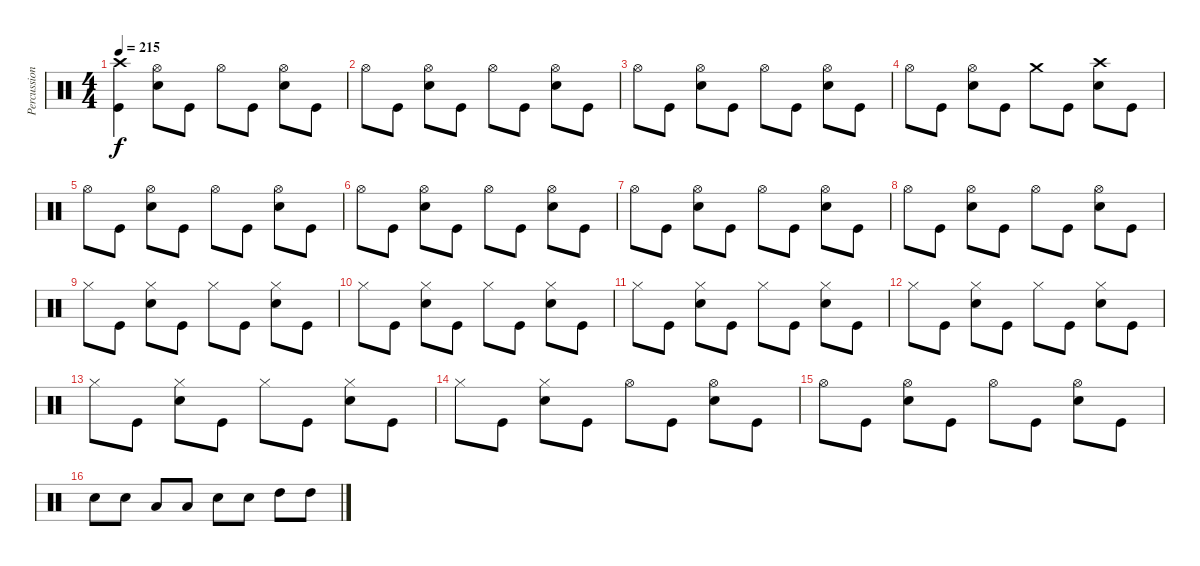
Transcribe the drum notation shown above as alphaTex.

\track ("Percussion" "Percussion") {instrument percussion}
\staff {score}
\articulation defaults
\ts (4 4)
\tempo 215
\clef neutral
\ks c
("Crash high (hit)" "Kick (hit)").4{dy f} ("Hi-Hat (open)" "Electric Snare (hit)").8 "Kick (hit)".8 "Hi-Hat (open)".8 "Kick (hit)".8 ("Hi-Hat (open)" "Electric Snare (hit)").8 "Kick (hit)".8 |
"Hi-Hat (open)".8 "Kick (hit)".8 ("Hi-Hat (open)" "Electric Snare (hit)").8 "Kick (hit)".8 "Hi-Hat (open)".8 "Kick (hit)".8 ("Hi-Hat (open)" "Electric Snare (hit)").8 "Kick (hit)".8 |
"Hi-Hat (open)".8 "Kick (hit)".8 ("Hi-Hat (open)" "Electric Snare (hit)").8 "Kick (hit)".8 "Hi-Hat (open)".8 "Kick (hit)".8 ("Hi-Hat (open)" "Electric Snare (hit)").8 "Kick (hit)".8 |
"Hi-Hat (open)".8 "Kick (hit)".8 ("Hi-Hat (open)" "Electric Snare (hit)").8 "Kick (hit)".8 "Crash medium (hit)".8 "Kick (hit)".8 ("Crash high (hit)" "Electric Snare (hit)").8 "Kick (hit)".8 |
"Hi-Hat (open)".8 "Kick (hit)".8 ("Hi-Hat (open)" "Electric Snare (hit)").8 "Kick (hit)".8 "Hi-Hat (open)".8 "Kick (hit)".8 ("Hi-Hat (open)" "Electric Snare (hit)").8 "Kick (hit)".8 |
"Hi-Hat (open)".8 "Kick (hit)".8 ("Hi-Hat (open)" "Electric Snare (hit)").8 "Kick (hit)".8 "Hi-Hat (open)".8 "Kick (hit)".8 ("Hi-Hat (open)" "Electric Snare (hit)").8 "Kick (hit)".8 |
"Hi-Hat (open)".8 "Kick (hit)".8 ("Hi-Hat (open)" "Electric Snare (hit)").8 "Kick (hit)".8 "Hi-Hat (open)".8 "Kick (hit)".8 ("Hi-Hat (open)" "Electric Snare (hit)").8 "Kick (hit)".8 |
"Hi-Hat (open)".8 "Kick (hit)".8 ("Hi-Hat (open)" "Electric Snare (hit)").8 "Kick (hit)".8 "Hi-Hat (open)".8 "Kick (hit)".8 ("Hi-Hat (open)" "Electric Snare (hit)").8 "Kick (hit)".8 |
"Hi-Hat (closed)".8 "Kick (hit)".8 ("Hi-Hat (closed)" "Electric Snare (hit)").8 "Kick (hit)".8 "Hi-Hat (closed)".8 "Kick (hit)".8 ("Hi-Hat (closed)" "Electric Snare (hit)").8 "Kick (hit)".8 |
"Hi-Hat (closed)".8 "Kick (hit)".8 ("Hi-Hat (closed)" "Electric Snare (hit)").8 "Kick (hit)".8 "Hi-Hat (closed)".8 "Kick (hit)".8 ("Hi-Hat (closed)" "Electric Snare (hit)").8 "Kick (hit)".8 |
"Hi-Hat (closed)".8 "Kick (hit)".8 ("Hi-Hat (closed)" "Electric Snare (hit)").8 "Kick (hit)".8 "Hi-Hat (closed)".8 "Kick (hit)".8 ("Hi-Hat (closed)" "Electric Snare (hit)").8 "Kick (hit)".8 |
"Hi-Hat (closed)".8 "Kick (hit)".8 ("Hi-Hat (closed)" "Electric Snare (hit)").8 "Kick (hit)".8 "Hi-Hat (closed)".8 "Kick (hit)".8 ("Hi-Hat (closed)" "Electric Snare (hit)").8 "Kick (hit)".8 |
"Hi-Hat (closed)".8 "Kick (hit)".8 ("Hi-Hat (closed)" "Electric Snare (hit)").8 "Kick (hit)".8 "Hi-Hat (closed)".8 "Kick (hit)".8 ("Hi-Hat (closed)" "Electric Snare (hit)").8 "Kick (hit)".8 |
"Hi-Hat (closed)".8 "Kick (hit)".8 ("Hi-Hat (closed)" "Electric Snare (hit)").8 "Kick (hit)".8 "Hi-Hat (open)".8 "Kick (hit)".8 ("Hi-Hat (open)" "Electric Snare (hit)").8 "Kick (hit)".8 |
"Hi-Hat (open)".8 "Kick (hit)".8 ("Hi-Hat (open)" "Electric Snare (hit)").8 "Kick (hit)".8 "Hi-Hat (open)".8 "Kick (hit)".8 ("Hi-Hat (open)" "Electric Snare (hit)").8 "Kick (hit)".8 |
"Electric Snare (hit)".8 "Electric Snare (hit)".8 "Low Tom (hit)".8 "Low Tom (hit)".8 "Electric Snare (hit)".8 "Electric Snare (hit)".8 "High Tom (hit)".8 "High Tom (hit)".8
